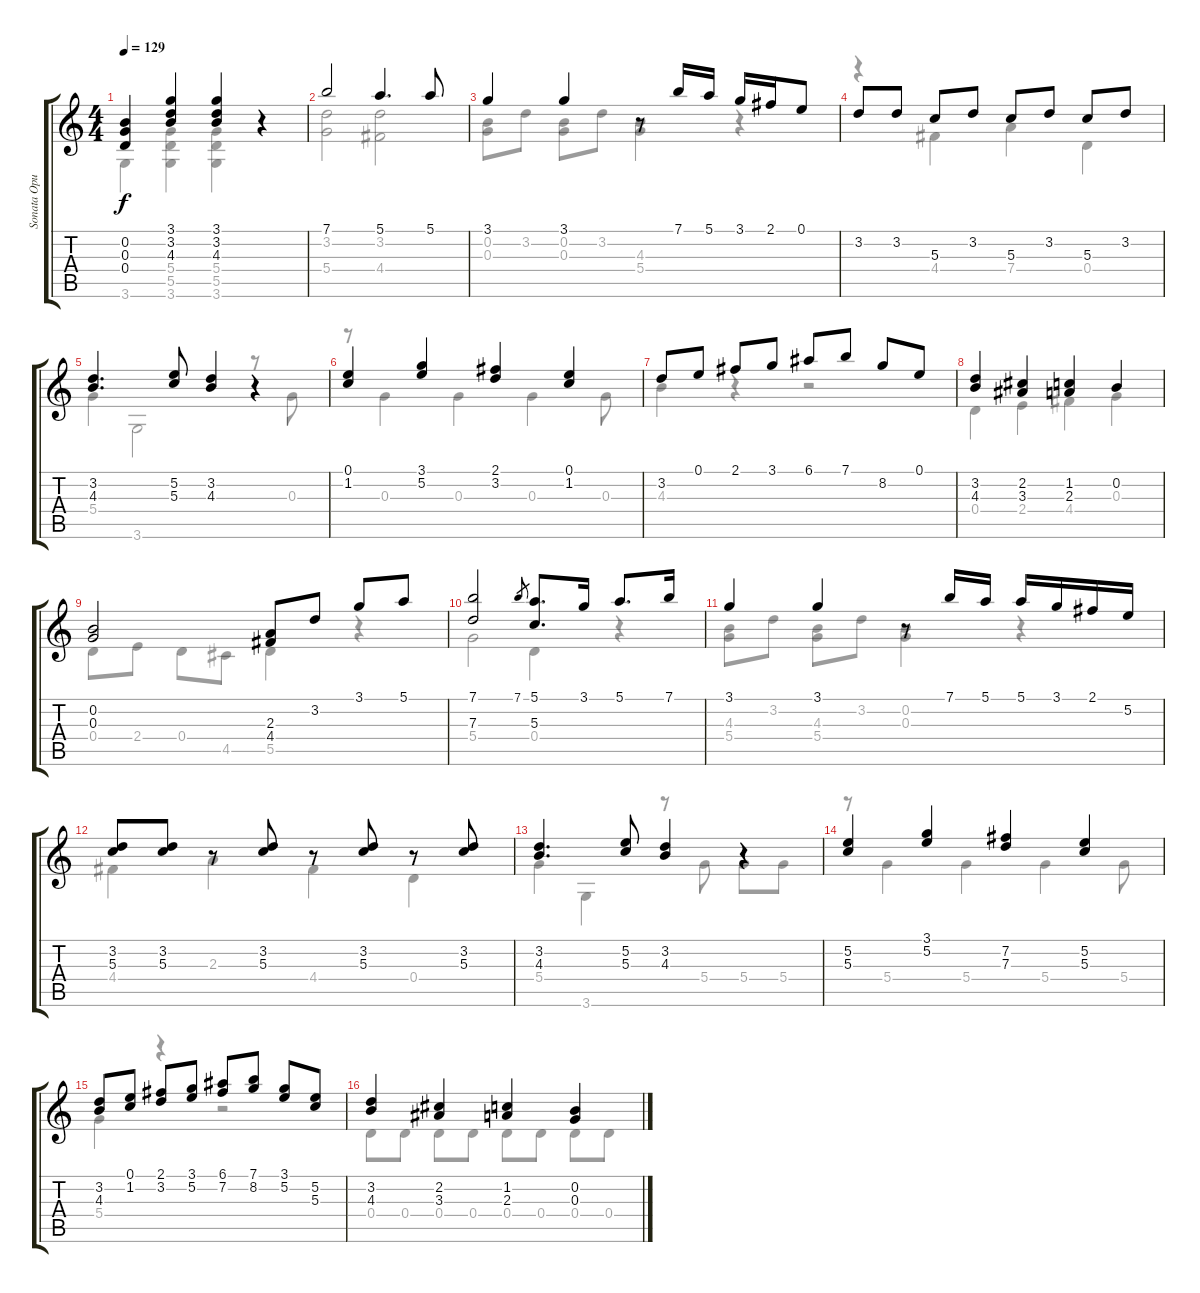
\track ("Sonata Opus 15 - Fernando Sor" "Sonata Opu") {instrument acousticguitarnylon}
\staff {score tabs}
\tuning (E4 B3 G3 D3 A2 E2) {hide}
\voice
\ts (4 4)
\tempo 129
\clef g2
\ks c
(0.2 0.3 0.4).4{dy f} (3.1 3.2 4.3).4 (3.1 3.2 4.3).4 r.4 |
7.1.2 5.1.4{d} 5.1.8 |
3.1.4 3.1.4 r.8 7.1.16 5.1.16 3.1.16 2.1.16 0.1.8 |
3.2.8 3.2.8 5.3.8 3.2.8 5.3.8 3.2.8 5.3.8 3.2.8 |
(3.2 4.3).4{d} (5.2 5.3).8 (3.2 4.3).4 r.4 |
(0.1 1.2).4 (3.1 5.2).4 (2.1 3.2).4 (0.1 1.2).4 |
3.2.8 0.1.8 2.1.8 3.1.8 6.1.8 7.1.8 8.2.8 0.1.8 |
(3.2 4.3).4 (2.2 3.3).4 (1.2 2.3).4 0.2.4 |
(0.2 0.3).2 (2.3 4.4).8 3.2.8 3.1.8 5.1.8 |
(7.1 7.3).2 7.1.8{gr} (5.1 5.3).8{d} 3.1.16 5.1.8{d} 7.1.16 |
3.1.4 3.1.4 r.8 7.1.16 5.1.16 5.1.16 3.1.16 2.1.16 5.2.16 |
(3.2 5.3).8 (3.2 5.3).8 r.8 (3.2 5.3).8 r.8 (3.2 5.3).8 r.8 (3.2 5.3).8 |
(3.2 4.3).4{d} (5.2 5.3).8 (3.2 4.3).4 r.4 |
(5.2 5.3).4 (3.1 5.2).4 (7.2 7.3).4 (5.2 5.3).4 |
(3.2 4.3).8 (0.1 1.2).8 (2.1 3.2).8 (3.1 5.2).8 (6.1 7.2).8 (7.1 8.2).8 (3.1 5.2).8 (5.2 5.3).8 |
(3.2 4.3).4 (2.2 3.3).4 (1.2 2.3).4 (0.2 0.3).4
\voice
\clef g2
\ottava regular
\simile none
\ks c
3.6.4{dy f} (5.4 5.5 3.6).4 (5.4 5.5 3.6).4 r.4 |
(3.2 5.4).2 (3.2 4.4).2 |
(0.2 0.3).8 3.2.8 (0.2 0.3).8 3.2.8 (4.3 5.4).4 r.4 |
r.4 4.4.4 7.4.4 0.4.4 |
5.4.4 3.6.2 r.8 0.3.8 |
r.8 0.3.4 0.3.4 0.3.4 0.3.8 |
4.3.4 r.4 r.2 |
0.4.4 2.4.4 4.4.4 0.3.4 |
0.4.8 2.4.8 0.4.8 4.5.8 5.5.4 r.4 |
5.4.2 0.4.4 r.4 |
(4.3 5.4).8 3.2.8 (4.3 5.4).8 3.2.8 (0.2 0.3).4 r.4 |
4.4.4 2.3.4 4.4.4 0.4.4 |
5.4.4 3.6.4 r.8 5.4.8 5.4.8 5.4.8 |
r.8 5.4.4 5.4.4 5.4.4 5.4.8 |
5.4.4 r.4 r.2 |
0.4.8 0.4.8 0.4.8 0.4.8 0.4.8 0.4.8 0.4.8 0.4.8
